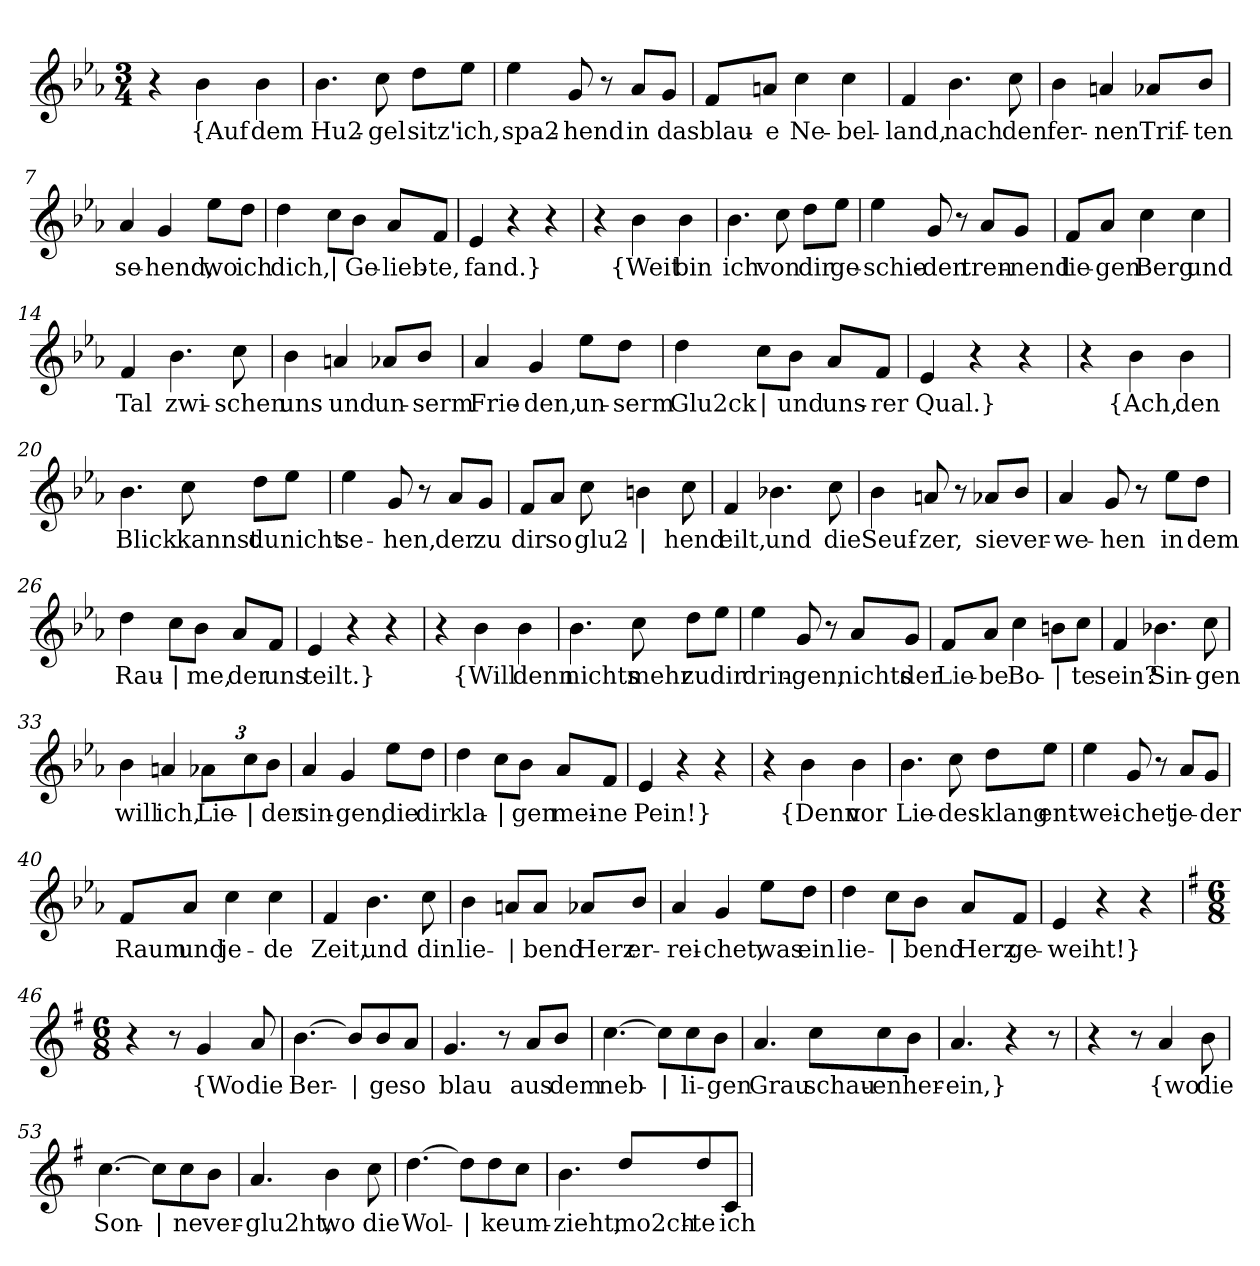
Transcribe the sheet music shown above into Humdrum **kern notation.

**kern	**text
*part1	*part1
*staff1	*staff1
*clefG2	*
*k[b-e-a-]	*
*M3/4	*
=1	=1
4r	.
!	!LO:LY:b
4b-\	{Auf
!	!LO:LY:b
4b-\	dem
=2	=2
!	!LO:LY:b
4.b-\	Hu2-
!	!LO:LY:b
8cc\	-gel
!	!LO:LY:b
8dd\L	sitz'
!	!LO:LY:b
8ee-\J	ich,
=3	=3
!	!LO:LY:b
4ee-\	spa2-
!	!LO:LY:b
8g/	-hend
8r	.
!	!LO:LY:b
8a-/L	in
!	!LO:LY:b
8g/J	das
=4	=4
!	!LO:LY:b
8f/L	blau-
!	!LO:LY:b
8an/J	-e
!	!LO:LY:b
4cc\	Ne-
!	!LO:LY:b
4cc\	-bel-
=5	=5
!	!LO:LY:b
4f/	-land,
!	!LO:LY:b
4.b-\	nach
!	!LO:LY:b
8cc\	den
!!LO:LB:g=z
=6	=6
!	!LO:LY:b
4b-\	fer-
!	!LO:LY:b
4an/	-nen
!	!LO:LY:b
8a-X/L	Trif-
!	!LO:LY:b
8b-/J	-ten
=7	=7
!	!LO:LY:b
4a-/	se-
!	!LO:LY:b
4g/	-hend,
!	!LO:LY:b
8ee-\L	wo
!	!LO:LY:b
8dd\J	ich
=8	=8
!	!LO:LY:b
4dd\	dich,
!	!LO:LY:b
8cc\L	|
!	!LO:LY:b
8b-\J	Ge-
!	!LO:LY:b
8a-/L	-lieb-
!	!LO:LY:b
8f/J	-te,
=9	=9
!	!LO:LY:b
4e-/	fand.}
4r	.
4r	.
=10	=10
4r	.
!	!LO:LY:b
4b-\	{Weit
!	!LO:LY:b
4b-\	bin
=11	=11
!	!LO:LY:b
4.b-\	ich
!	!LO:LY:b
8cc\	von
!	!LO:LY:b
8dd\L	dir
!	!LO:LY:b
8ee-\J	ge-
!!LO:LB:g=z
=12	=12
!	!LO:LY:b
4ee-\	-schie-
!	!LO:LY:b
8g/	-den
8r	.
!	!LO:LY:b
8a-/L	tren-
!	!LO:LY:b
8g/J	-nend
=13	=13
!	!LO:LY:b
8f/L	lie-
!	!LO:LY:b
8a-/J	-gen
!	!LO:LY:b
4cc\	Berg
!	!LO:LY:b
4cc\	und
=14	=14
!	!LO:LY:b
4f/	Tal
!	!LO:LY:b
4.b-\	zwi-
!	!LO:LY:b
8cc\	-schen
=15	=15
!	!LO:LY:b
4b-\	uns
!	!LO:LY:b
4an/	und
!	!LO:LY:b
8a-X/L	un-
!	!LO:LY:b
8b-/J	-serm
=16	=16
!	!LO:LY:b
4a-/	Frie-
!	!LO:LY:b
4g/	-den,
!	!LO:LY:b
8ee-\L	un-
!	!LO:LY:b
8dd\J	-serm
!!LO:LB:g=z
=17	=17
!	!LO:LY:b
4dd\	Glu2ck
!	!LO:LY:b
8cc\L	|
!	!LO:LY:b
8b-\J	und
!	!LO:LY:b
8a-/L	uns-
!	!LO:LY:b
8f/J	-rer
=18	=18
!	!LO:LY:b
4e-/	Qual.}
4r	.
4r	.
=19	=19
4r	.
!	!LO:LY:b
4b-\	{Ach,
!	!LO:LY:b
4b-\	den
=20	=20
!	!LO:LY:b
4.b-\	Blick
!	!LO:LY:b
8cc\	kannst
!	!LO:LY:b
8dd\L	du
!	!LO:LY:b
8ee-\J	nicht
=21	=21
!	!LO:LY:b
4ee-\	se-
!	!LO:LY:b
8g/	-hen,
8r	.
!	!LO:LY:b
8a-/L	der
!	!LO:LY:b
8g/J	zu
=22	=22
!	!LO:LY:b
8f/L	dir
!	!LO:LY:b
8a-/J	so
!	!LO:LY:b
8cc\	glu2-
!	!LO:LY:b
4bn\	|
!	!LO:LY:b
8cc\	-hend
!!LO:LB:g=z
=23	=23
!	!LO:LY:b
4f/	eilt,
!	!LO:LY:b
4.b-X\	und
!	!LO:LY:b
8cc\	die
=24	=24
!	!LO:LY:b
4b-\	Seuf-
!	!LO:LY:b
8an/	-zer,
8r	.
!	!LO:LY:b
8a-X/L	sie
!	!LO:LY:b
8b-/J	ver-
=25	=25
!	!LO:LY:b
4a-/	-we-
!	!LO:LY:b
8g/	-hen
8r	.
!	!LO:LY:b
8ee-\L	in
!	!LO:LY:b
8dd\J	dem
=26	=26
!	!LO:LY:b
4dd\	Rau-
!	!LO:LY:b
8cc\L	|
!	!LO:LY:b
8b-\J	-me,
!	!LO:LY:b
8a-/L	der
!	!LO:LY:b
8f/J	uns
=27	=27
!	!LO:LY:b
4e-/	teilt.}
4r	.
4r	.
=28	=28
4r	.
!	!LO:LY:b
4b-\	{Will
!	!LO:LY:b
4b-\	denn
!!LO:LB:g=z
=29	=29
!	!LO:LY:b
4.b-\	nichts
!	!LO:LY:b
8cc\	mehr
!	!LO:LY:b
8dd\L	zu
!	!LO:LY:b
8ee-\J	dir
=30	=30
!	!LO:LY:b
4ee-\	drin-
!	!LO:LY:b
8g/	-gen,
8r	.
!	!LO:LY:b
8a-/L	nichts
!	!LO:LY:b
8g/J	der
=31	=31
!	!LO:LY:b
8f/L	Lie-
!	!LO:LY:b
8a-/J	-be
!	!LO:LY:b
4cc\	Bo-
!	!LO:LY:b
8bn\L	|
!	!LO:LY:b
8cc\J	-te
=32	=32
!	!LO:LY:b
4f/	sein?
!	!LO:LY:b
4.b-X\	Sin-
!	!LO:LY:b
8cc\	-gen
=33	=33
!	!LO:LY:b
4b-\	will
!	!LO:LY:b
4an/	ich,
*Xbrackettup	*
!	!LO:LY:b
12a-X\L	Lie-
!	!LO:LY:b
12cc\	|
!	!LO:LY:b
12b-\J	-der
!!LO:LB:g=z
=34	=34
!	!LO:LY:b
4a-/	sin-
!	!LO:LY:b
4g/	-gen,
!	!LO:LY:b
8ee-\L	die
!	!LO:LY:b
8dd\J	dir
=35	=35
!	!LO:LY:b
4dd\	kla-
!	!LO:LY:b
8cc\L	|
!	!LO:LY:b
8b-\J	-gen
!	!LO:LY:b
8a-/L	mei-
!	!LO:LY:b
8f/J	-ne
=36	=36
!	!LO:LY:b
4e-/	Pein!}
4r	.
4r	.
=37	=37
4r	.
!	!LO:LY:b
4b-\	{Denn
!	!LO:LY:b
4b-\	vor
=38	=38
!	!LO:LY:b
4.b-\	Lie-
!	!LO:LY:b
8cc\	-des-
!	!LO:LY:b
8dd\L	-klang
!	!LO:LY:b
8ee-\J	ent-
=39	=39
!	!LO:LY:b
4ee-\	-wei-
!	!LO:LY:b
8g/	-chet
8r	.
!	!LO:LY:b
8a-/L	je-
!	!LO:LY:b
8g/J	-der
!!LO:LB:g=z
=40	=40
!	!LO:LY:b
8f/L	Raum
!	!LO:LY:b
8a-/J	und
!	!LO:LY:b
4cc\	je-
!	!LO:LY:b
4cc\	-de
=41	=41
!	!LO:LY:b
4f/	Zeit,
!	!LO:LY:b
4.b-\	und
!	!LO:LY:b
8cc\	din
=42	=42
!	!LO:LY:b
4b-\	lie-
!	!LO:LY:b
8an/L	|
!	!LO:LY:b
8a/J	-bend
!	!LO:LY:b
8a-X/L	Herz
!	!LO:LY:b
8b-/J	er-
=43	=43
!	!LO:LY:b
4a-/	-rei-
!	!LO:LY:b
4g/	-chet,
!	!LO:LY:b
8ee-\L	was
!	!LO:LY:b
8dd\J	ein
=44	=44
!	!LO:LY:b
4dd\	lie-
!	!LO:LY:b
8cc\L	|
!	!LO:LY:b
8b-\J	-bend
!	!LO:LY:b
8a-/L	Herz
!	!LO:LY:b
8f/J	ge-
!!LO:LB:g=z
=45	=45
!	!LO:LY:b
4e-/	-weiht!}
4r	.
4r	.
=46	=46
*k[f#]	*
*M6/8	*
4r	.
8r	.
!	!LO:LY:b
4g/	{Wo
!	!LO:LY:b
8a/	die
=47	=47
!	!LO:LY:b
[4.b\	Ber-
!	!LO:LY:b
8b/L]	|
!	!LO:LY:b
8b/	-ge
!	!LO:LY:b
8a/J	so
=48	=48
!	!LO:LY:b
4.g/	blau
8r	.
!	!LO:LY:b
8a/L	aus
!	!LO:LY:b
8b/J	dem
=49	=49
!	!LO:LY:b
[4.cc\	neb-
!	!LO:LY:b
8cc\L]	|
!	!LO:LY:b
8cc\	-li-
!	!LO:LY:b
8b\J	-gen
=50	=50
!	!LO:LY:b
4.a/	Grau
!	!LO:LY:b
8cc\L	schau-
!	!LO:LY:b
8cc\	-en
!	!LO:LY:b
8b\J	her-
=51	=51
!	!LO:LY:b
4.a/	-ein,}
4r	.
8r	.
!!LO:LB:g=z
=52	=52
4r	.
8r	.
!	!LO:LY:b
4a/	{wo
!	!LO:LY:b
8b\	die
=53	=53
!	!LO:LY:b
[4.cc\	Son-
!	!LO:LY:b
8cc\L]	|
!	!LO:LY:b
8cc\	-ne
!	!LO:LY:b
8b\J	ver-
=54	=54
!	!LO:LY:b
4.a/	-glu2ht,
!	!LO:LY:b
4b\	wo
!	!LO:LY:b
8cc\	die
=55	=55
!	!LO:LY:b
[4.dd\	Wol-
!	!LO:LY:b
8dd\L]	|
!	!LO:LY:b
8dd\	-ke
!	!LO:LY:b
8cc\J	um-
=56	=56
!	!LO:LY:b
4.b\	-zieht,
!	!LO:LY:b
8dd/L	mo2ch-
!	!LO:LY:b
8dd/	-te
!	!LO:LY:b
8c/J	ich
=	=
*-	*-
